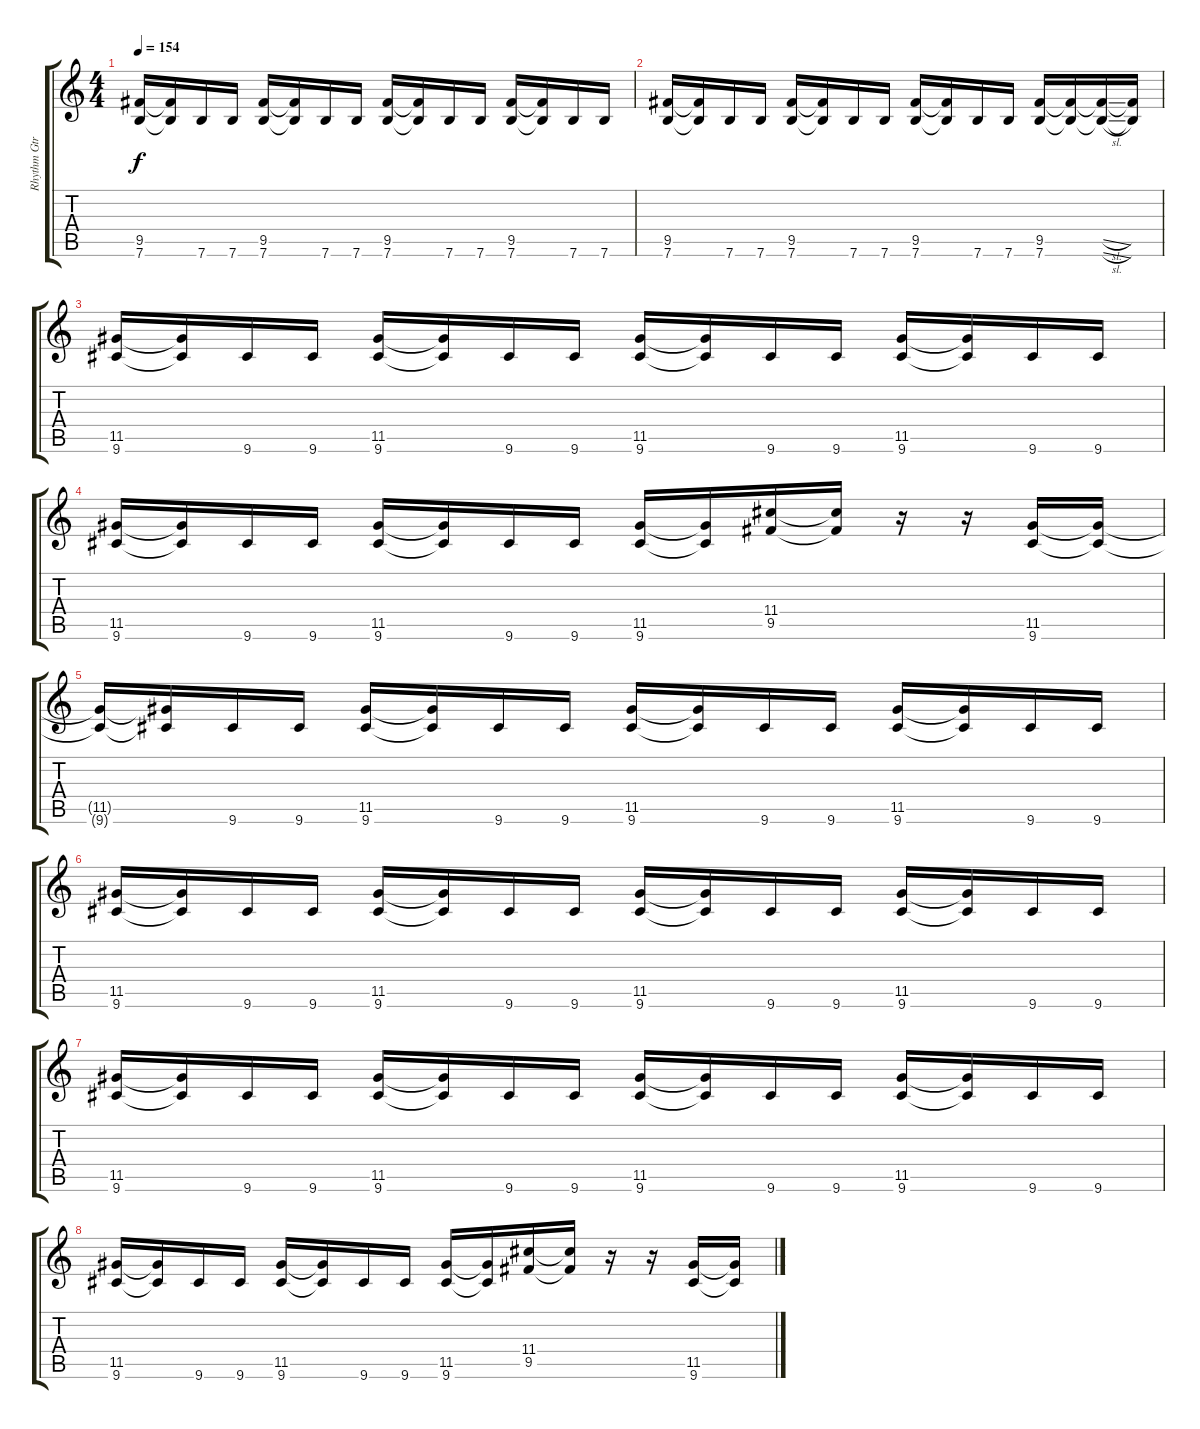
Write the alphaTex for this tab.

\track ("Rhythm Gtr" "Rhythm Gtr") {instrument overdrivenguitar}
\staff {score tabs}
\tuning (E4 B3 G3 D3 A2 E2) {hide}
\ts (4 4)
\tempo 154
\clef g2
\ks c
(9.5{t} 7.6{t}).16{dy f} (9.5{t} 7.6{t}).16 7.6.16 7.6.16 (9.5 7.6).16 (9.5{t} 7.6{t}).16 7.6.16 7.6.16 (9.5 7.6).16 (9.5{t} 7.6{t}).16 7.6.16 7.6.16 (9.5 7.6).16 (9.5{t} 7.6{t}).16 7.6.16 7.6.16 |
(9.5 7.6).16 (9.5{t} 7.6{t}).16 7.6.16 7.6.16 (9.5 7.6).16 (9.5{t} 7.6{t}).16 7.6.16 7.6.16 (9.5 7.6).16 (9.5{t} 7.6{t}).16 7.6.16 7.6.16 (9.5 7.6).16 (9.5{t} 7.6{t}).16 (9.5{sl t} 7.6{sl t}).16 (9.5{t} 7.6{t}).16 |
(11.5 9.6).16 (11.5{t} 9.6{t}).16 9.6.16 9.6.16 (11.5 9.6).16 (11.5{t} 9.6{t}).16 9.6.16 9.6.16 (11.5 9.6).16 (11.5{t} 9.6{t}).16 9.6.16 9.6.16 (11.5 9.6).16 (11.5{t} 9.6{t}).16 9.6.16 9.6.16 |
(11.5 9.6).16 (11.5{t} 9.6{t}).16 9.6.16 9.6.16 (11.5 9.6).16 (11.5{t} 9.6{t}).16 9.6.16 9.6.16 (11.5 9.6).16 (11.5{t} 9.6{t}).16 (11.4 9.5).16 (11.4{t} 9.5{t}).16 r.16 r.16 (11.5 9.6).16 (11.5{t} 9.6{t}).16 |
(11.5{t} 9.6{t}).16 (11.5{t} 9.6{t}).16 9.6.16 9.6.16 (11.5 9.6).16 (11.5{t} 9.6{t}).16 9.6.16 9.6.16 (11.5 9.6).16 (11.5{t} 9.6{t}).16 9.6.16 9.6.16 (11.5 9.6).16 (11.5{t} 9.6{t}).16 9.6.16 9.6.16 |
(11.5 9.6).16 (11.5{t} 9.6{t}).16 9.6.16 9.6.16 (11.5 9.6).16 (11.5{t} 9.6{t}).16 9.6.16 9.6.16 (11.5 9.6).16 (11.5{t} 9.6{t}).16 9.6.16 9.6.16 (11.5 9.6).16 (11.5{t} 9.6{t}).16 9.6.16 9.6.16 |
(11.5 9.6).16 (11.5{t} 9.6{t}).16 9.6.16 9.6.16 (11.5 9.6).16 (11.5{t} 9.6{t}).16 9.6.16 9.6.16 (11.5 9.6).16 (11.5{t} 9.6{t}).16 9.6.16 9.6.16 (11.5 9.6).16 (11.5{t} 9.6{t}).16 9.6.16 9.6.16 |
(11.5 9.6).16 (11.5{t} 9.6{t}).16 9.6.16 9.6.16 (11.5 9.6).16 (11.5{t} 9.6{t}).16 9.6.16 9.6.16 (11.5 9.6).16 (11.5{t} 9.6{t}).16 (11.4 9.5).16 (11.4{t} 9.5{t}).16 r.16 r.16 (11.5 9.6).16 (11.5{t} 9.6{t}).16
